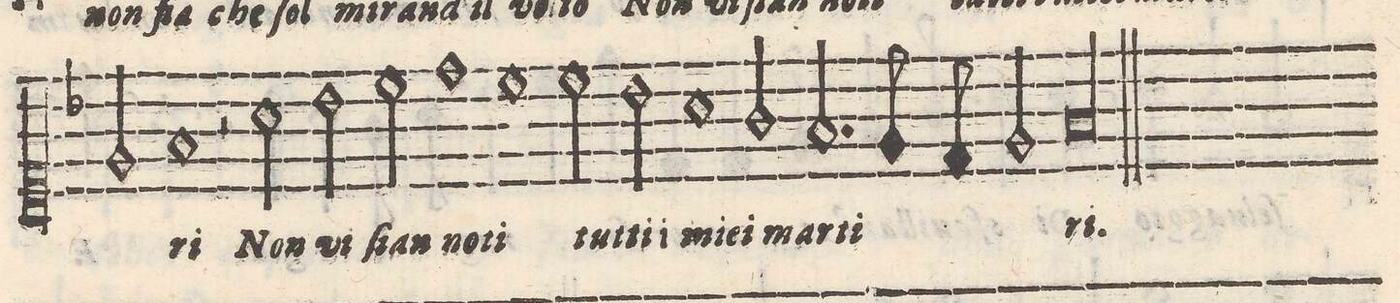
**kern	**text
*I"CANTO	*
*clefC1	*
*k[b-]	*
*met(C)	*
*M2/1	*
2e/	.
=31-	=31-
1f	-ri
2r	.
2a\	Non
=32-	=32-
2b-\	vi
2cc\	ſian
1dd	no-
=33-	=33-
1cc	-ti
2cc\	tut-
2b-\	ti i
=34-	=34-
1a	miei
2g/	mar-
2.f/	-ti-
=35-	=35-
8e/	.
8d/	.
2e/	.
0.f	-ri.
==	==
*-	*-
